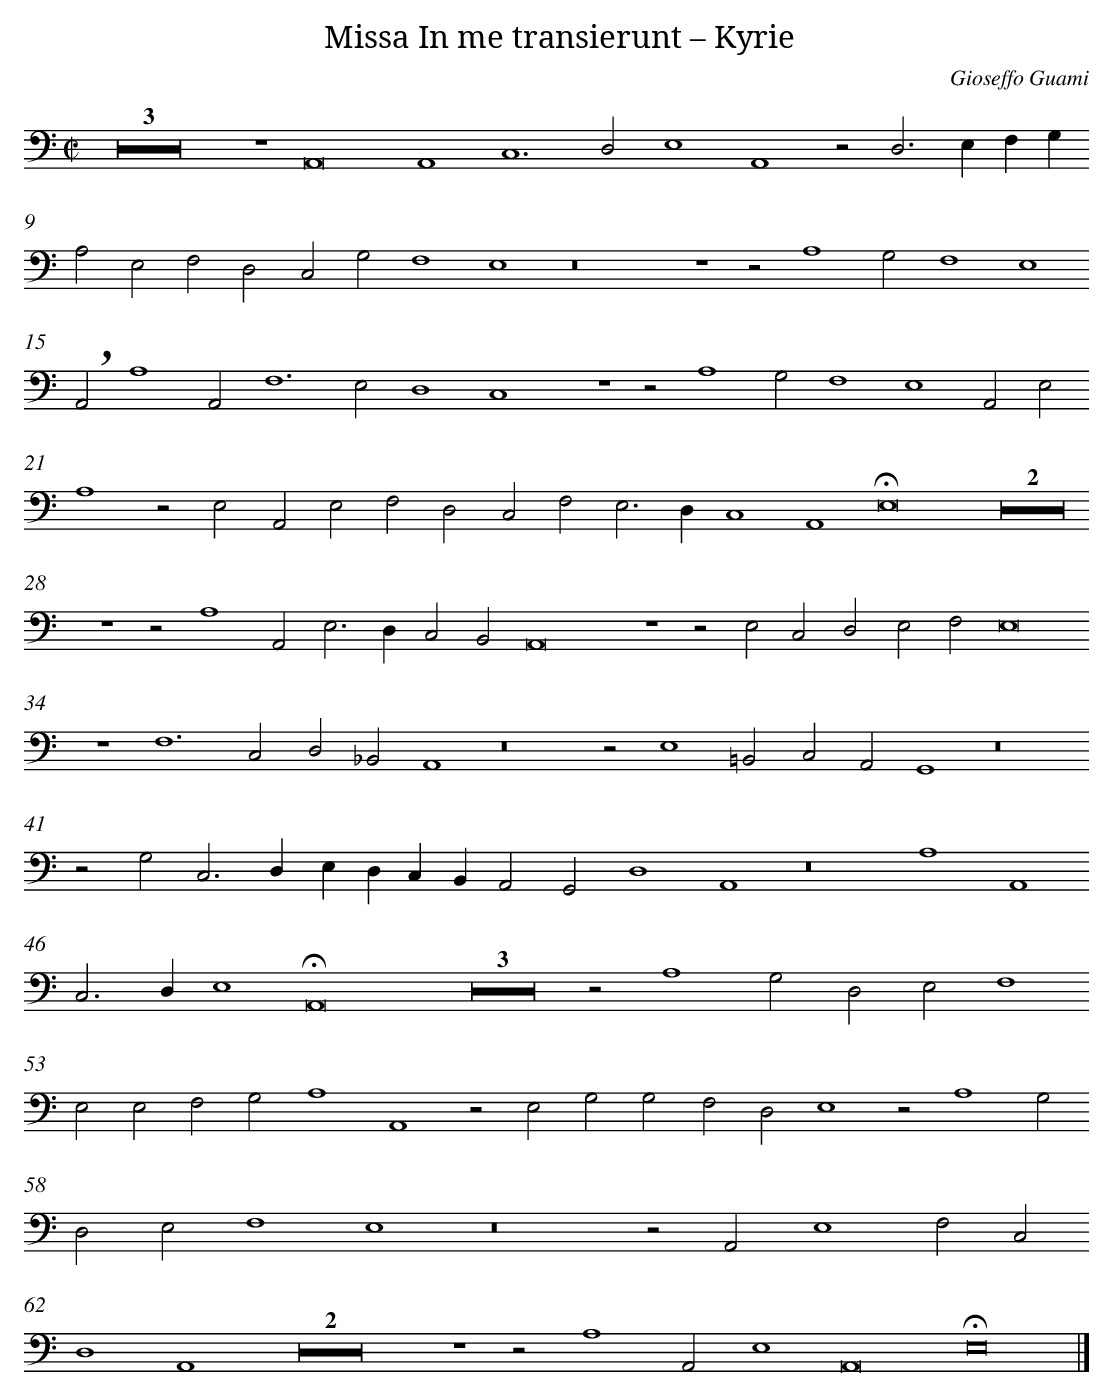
X:1
T: Missa In me transierunt – Kyrie
C: Gioseffo Guami
L: 1/4
M: C|
K: C clef=bass
Z3 [|]
z4A,,8 [|]
A,,4 [|]
C,6D,2 [|]
E,4A,,4 [|]
z2D,2>E,2F,G, [|]
A,2E,2F,2D,2 [|]
C,2G,2F,4 [|]
E,4z8 [|]
z4 [|]
z2A,4G,2 [|]
F,4E,4 [|]
!breath!A,,2A,4A,,2 [|]
F,6E,2 [|]
D,4C,4 [|]
z4z2A,4 [|]
G,2F,4 [|]
E,4A,,2E,2 [|]
A,4z2E,2 [|]
A,,2E,2F,2D,2 [|]
C,2F,2E,3D, [|]
C,4A,,4 [|]
!fermata!E,8 [|]
Z2 [|]
z4z2A,4 [|]
A,,2E,3D, [|]
C,2B,,2A,,8 [|]
z4 [|]
z2E,2C,2D,2 [|]
E,2F,2E,8 [|]
z4 [|]
F,6C,2 [|]
D,2_B,,2A,,4 [|]
z8 [|]
z2E,4=B,,2 [|]
C,2A,,2G,,4 [|]
z8 [|]
z2G,2C,3D, [|]
E,D,C,B,,A,,2G,,2 [|]
D,4A,,4 [|]
z8 [|]
A,4A,,4 [|]
C,2>D,2E,4 [|]
!fermata!A,,8 [|]
Z3 [|]
z2A,4G,2 [|]
D,2E,2F,4 [|]
E,2E,2F,2G,2 [|]
A,4A,,4 [|]
z2E,2G,2G,2 [|]
F,2D,2E,4 [|]
z2A,4G,2 [|]
D,2E,2F,4 [|]
E,4z8 [|]
z2A,,2 [|]
E,4F,2C,2 [|]
D,4A,,4 [|]
Z2 [|]
z4z2A,4 [|]
A,,2E,4 [|]
A,,8 [|]
!fermata!E,8 |]
